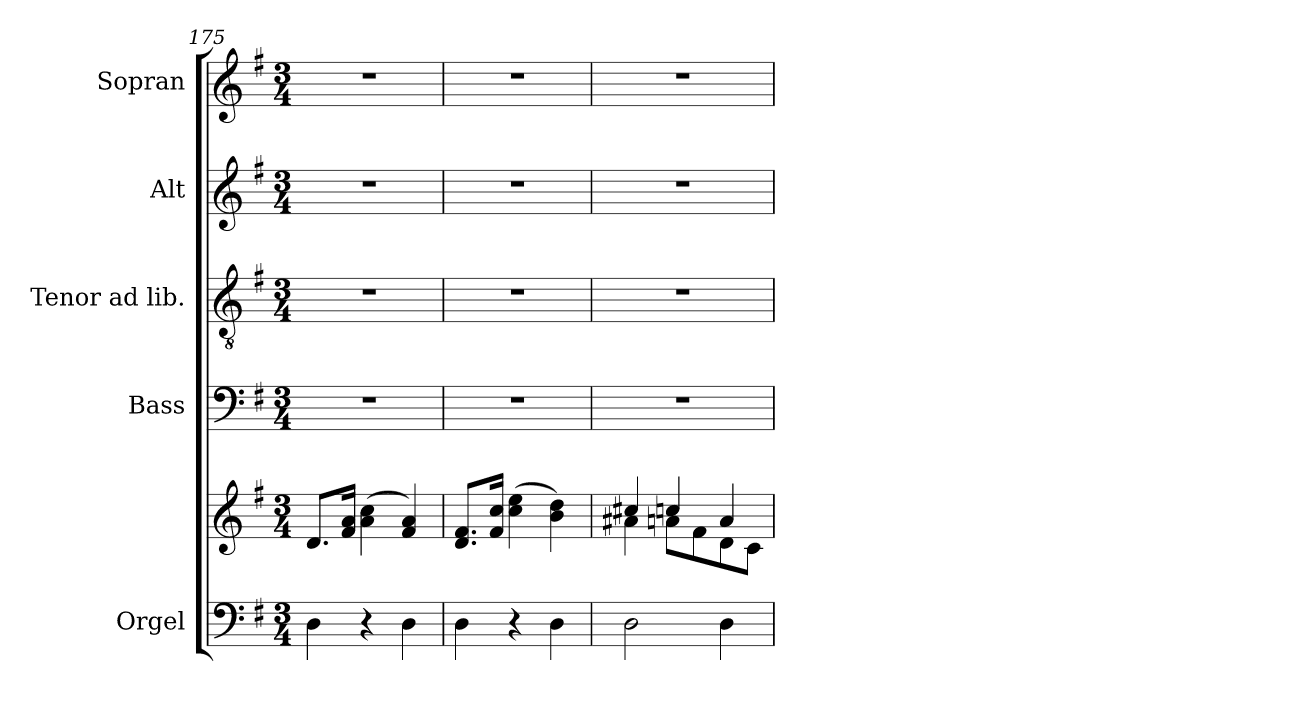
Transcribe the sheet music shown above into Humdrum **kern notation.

**kern	**kern	**kern	**kern	**kern	**kern
*part5	*part5	*part4	*part3	*part2	*part1
*staff6	*staff5	*staff4	*staff3	*staff2	*staff1
*I"Orgel	*	*I"Bass	*I"Tenor ad lib.	*I"Alt	*I"Sopran
*I'Org.	*	*I'B.	*I'T.	*I'A.	*I'S.
*clefF4	*clefG2	*clefF4	*clefGv2	*clefG2	*clefG2
*k[f#]	*k[f#]	*k[f#]	*k[f#]	*k[f#]	*k[f#]
*G:	*G:	*G:	*G:	*G:	*G:
*M3/4	*M3/4	*M3/4	*M3/4	*M3/4	*M3/4
=175	=175	=175	=175	=175	=175
4D\	8.d/L	2.r	2.r	2.r	2.r
.	16f#/ 16a/Jk	.	.	.	.
4r	(>4a\ 4cc\	.	.	.	.
4D\	4f#/ 4a/)	.	.	.	.
=176	=176	=176	=176	=176	=176
4D\	8.d/ 8.f#/L	2.r	2.r	2.r	2.r
.	16f#/ 16cc/Jk	.	.	.	.
4r	(>4cc\ 4ee\	.	.	.	.
4D\	4b\ 4dd\)	.	.	.	.
=177	=177	=177	=177	=177	=177
*	*^	*	*	*	*
2D\	4cc#X/	4a#X\	2.r	2.r	2.r	2.r
.	4ccn/	8an\L	.	.	.	.
.	.	8f#\	.	.	.	.
4D\	4a/	8d\	.	.	.	.
.	.	8c\J	.	.	.	.
*	*v	*v	*	*	*	*
=	=	=	=	=	=
*-	*-	*-	*-	*-	*-
